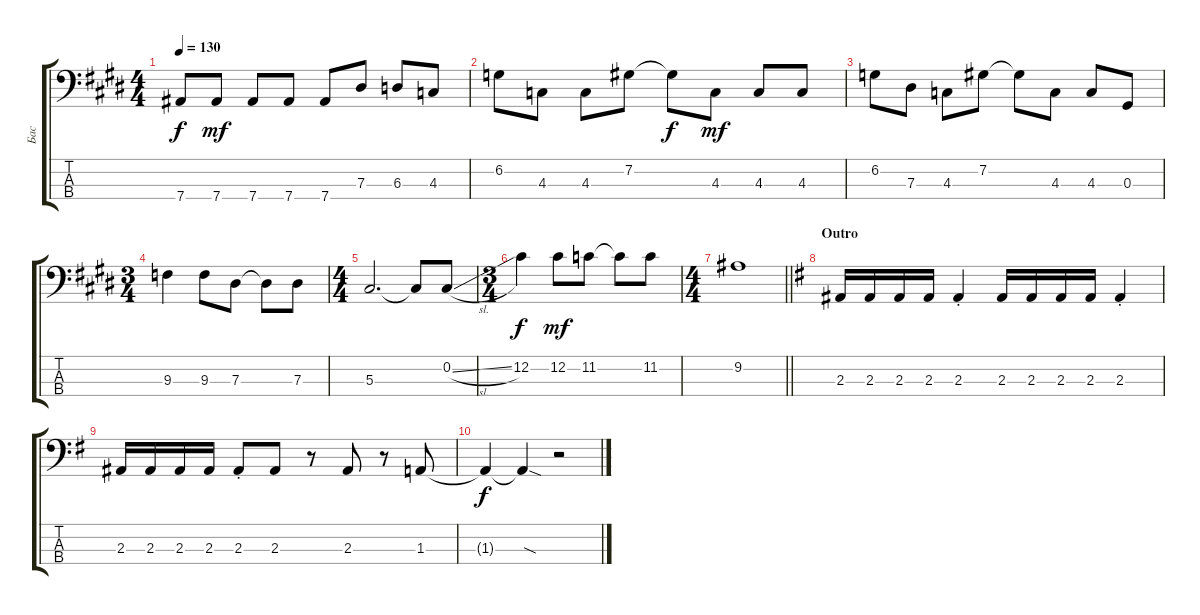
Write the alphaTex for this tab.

\track ("Бас" "Бас") {instrument electricbassfinger}
\staff {score tabs}
\tuning (Gb2 Db2 Ab1 Eb1) {hide}
\ts (4 4)
\tempo 130
\clef f4
\ks c#minor
7.4{t}.8{dy f} 7.4.8{dy mf} 7.4.8 7.4.8 7.4.8 7.3.8 6.3.8 4.3.8 |
6.2.8 4.3.8 4.3.8 7.2.8 7.2{t}.8{dy f} 4.3.8{dy mf} 4.3.8 4.3.8 |
6.2.8 7.3.8 4.3.8 7.2.8 7.2{t}.8 4.3.8 4.3.8 0.3.8 |
\ts (3 4)
9.3.4 9.3.8 7.3.8 7.3{t}.8 7.3.8 |
\ts (4 4)
5.3.2{d} 5.3{t}.8 0.2{sl}.8 |
\ts (3 4)
12.2.4{dy f} 12.2.8{dy mf} 11.2.8 11.2{t}.8 11.2.8 |
\ts (4 4)
\barLineRight lightlight
9.2.1 |
\section ("" "Outro")
\ks eminor
2.3.16 2.3.16 2.3.16 2.3.16 2.3{st}.4 2.3.16 2.3.16 2.3.16 2.3.16 2.3{st}.4 |
2.3.16 2.3.16 2.3.16 2.3.16 2.3{st}.8 2.3.8 r.8 2.3.8 r.8 1.3.8 |
1.3{t}.4{dy f} 1.3{sod t}.4 r.2
